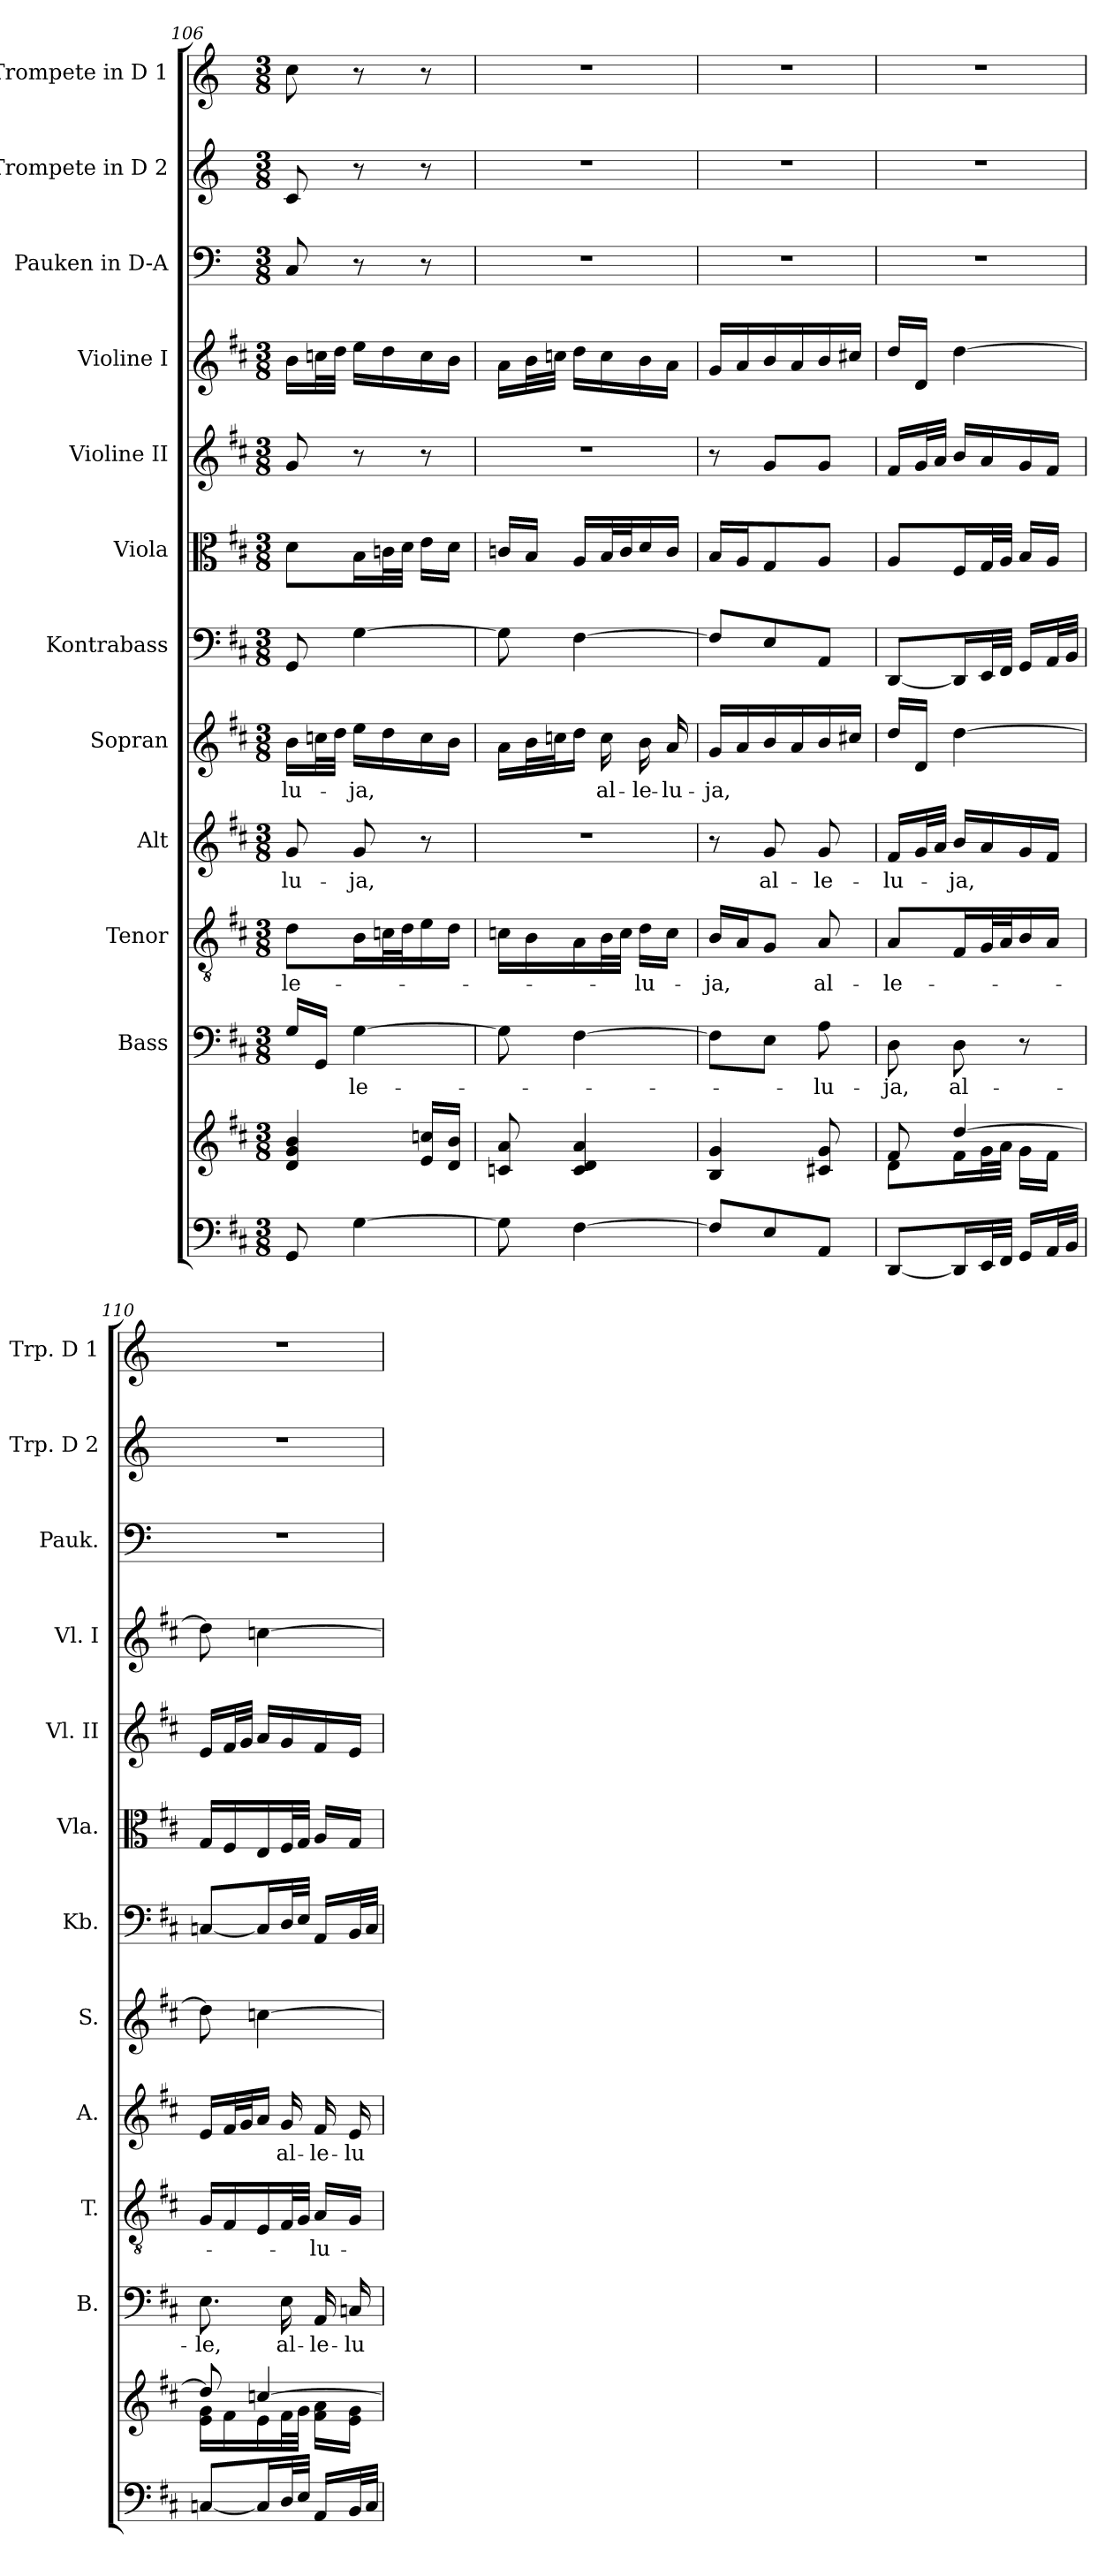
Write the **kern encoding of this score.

**kern	**kern	**kern	**text	**kern	**text	**kern	**text	**kern	**text	**kern	**kern	**kern	**kern	**kern	**kern	**kern
*part12	*part12	*part11	*part11	*part10	*part10	*part9	*part9	*part8	*part8	*part7	*part6	*part5	*part4	*part3	*part2	*part1
*staff13	*staff12	*staff11	*staff11	*staff10	*staff10	*staff9	*staff9	*staff8	*staff8	*staff7	*staff6	*staff5	*staff4	*staff3	*staff2	*staff1
*	*	*I"Bass	*	*I"Tenor	*	*I"Alt	*	*I"Sopran	*	*I"Kontrabass	*I"Viola	*I"Violine II	*I"Violine I	*I"Pauken in D-A	*I"Trompete in D 2	*I"Trompete in D 1
*	*	*I'B.	*	*I'T.	*	*I'A.	*	*I'S.	*	*I'Kb.	*I'Vla.	*I'Vl. II	*I'Vl. I	*I'Pauk.	*I'Trp. D 2	*I'Trp. D 1
*clefF4	*clefG2	*clefF4	*	*clefGv2	*	*clefG2	*	*clefG2	*	*clefF4	*clefC3	*clefG2	*clefG2	*clefF4	*clefG2	*clefG2
*	*	*	*	*	*	*	*	*	*	*ITrd7c12	*	*	*	*ITrd-1c-2	*ITrd-1c-2	*ITrd-1c-2
*k[f#c#]	*k[f#c#]	*k[f#c#]	*	*k[f#c#]	*	*k[f#c#]	*	*k[f#c#]	*	*k[f#c#]	*k[f#c#]	*k[f#c#]	*k[f#c#]	*k[f#c#]	*k[f#c#]	*k[f#c#]
*D:	*D:	*D:	*	*D:	*	*D:	*	*D:	*	*D:	*D:	*D:	*D:	*D:	*D:	*D:
*M3/8	*M3/8	*M3/8	*	*M3/8	*	*M3/8	*	*M3/8	*	*M3/8	*M3/8	*M3/8	*M3/8	*M3/8	*M3/8	*M3/8
=106	=106	=106	=106	=106	=106	=106	=106	=106	=106	=106	=106	=106	=106	=106	=106	=106
!	!	!	!	!	!LO:LY:b	!	!LO:LY:b	!	!LO:LY:b	!	!	!	!	!	!	!
8GG/	4d/ 4g/ 4b/	16G/LL	.	8d\L	-le-	8g/	-lu-	16b\LL	-lu-	8GGG/	8d\L	8g/	16b\LL	8D/	8d/	8dd\
.	.	16GG/JJ	.	.	.	.	.	32ccn\L	.	.	.	.	32ccn\L	.	.	.
.	.	.	.	.	.	.	.	32dd\JJJ	.	.	.	.	32dd\JJJ	.	.	.
!	!	!	!LO:LY:b	!	!	!	!LO:LY:b	!	!LO:LY:b	!	!	!	!	!	!	!
[4G\	.	[4G\	-le-	16B\L	.	8g/	-ja,	16ee\LL	-ja,	[4GG\	16B\L	8r	16ee\LL	8r	8r	8r
.	.	.	.	32cn\L	.	.	.	16dd\	.	.	32cn\L	.	16dd\	.	.	.
.	.	.	.	32d\J	.	.	.	.	.	.	32d\JJJ	.	.	.	.	.
.	16e/ 16ccn/LL	.	.	16e\	.	8r	.	16cc\	.	.	16e\LL	8r	16cc\	8r	8r	8r
.	16d/ 16b/JJ	.	.	16d\JJ	.	.	.	16b\JJ	.	.	16d\JJ	.	16b\JJ	.	.	.
=107	=107	=107	=107	=107	=107	=107	=107	=107	=107	=107	=107	=107	=107	=107	=107	=107
8G\]	8cn/ 8a/	8G\]	.	16cn\LL	.	4.r	.	16a\LL	.	8GG\]	16cn/LL	4.r	16a\LL	4.r	4.r	4.r
.	.	.	.	16B\	.	.	.	32b\L	.	.	16B/JJ	.	32b\L	.	.	.
.	.	.	.	.	.	.	.	32ccn\J	.	.	.	.	32ccn\JJJ	.	.	.
[4F#\	4c/ 4d/ 4a/	[4F#\	.	16A\	.	.	.	16dd\JJ	.	[4FF#\	16A/LL	.	16dd\LL	.	.	.
!	!	!	!	!	!	!	!	!	!LO:LY:b	!	!	!	!	!	!	!
.	.	.	.	32B\L	.	.	.	16cc\	al-	.	32B/L	.	16cc\	.	.	.
.	.	.	.	32c\JJJ	.	.	.	.	.	.	32c/J	.	.	.	.	.
!	!	!	!	!	!LO:LY:b	!	!	!	!LO:LY:b	!	!	!	!	!	!	!
.	.	.	.	16d\LL	-lu-	.	.	16b\	-le-	.	16d/	.	16b\	.	.	.
!	!	!	!	!	!	!	!	!	!LO:LY:b	!	!	!	!	!	!	!
.	.	.	.	16c\JJ	.	.	.	16a/	-lu-	.	16c/JJ	.	16a\JJ	.	.	.
=108	=108	=108	=108	=108	=108	=108	=108	=108	=108	=108	=108	=108	=108	=108	=108	=108
!	!	!	!	!	!LO:LY:b	!	!	!	!LO:LY:b	!	!	!	!	!	!	!
8F#/L]	4B/ 4g/	8F#\L]	.	16B/LL	-ja,	8r	.	16g/LL	-ja,	8FF#/L]	16B/LL	8r	16g/LL	4.r	4.r	4.r
.	.	.	.	16A/J	.	.	.	16a/	.	.	16A/J	.	16a/	.	.	.
!	!	!	!	!	!	!	!LO:LY:b	!	!	!	!	!	!	!	!	!
8E/	.	8E\J	.	8G/J	.	8g/	al-	16b/	.	8EE/	8G/	8g/L	16b/	.	.	.
.	.	.	.	.	.	.	.	16a/	.	.	.	.	16a/	.	.	.
!	!	!	!LO:LY:b	!	!LO:LY:b	!	!LO:LY:b	!	!	!	!	!	!	!	!	!
8AA/J	8c#X/ 8g/	8A\	-lu-	8A/	al-	8g/	-le-	16b/	.	8AAA/J	8A/J	8g/J	16b/	.	.	.
.	.	.	.	.	.	.	.	16cc#X/JJ	.	.	.	.	16cc#X/JJ	.	.	.
=109	=109	=109	=109	=109	=109	=109	=109	=109	=109	=109	=109	=109	=109	=109	=109	=109
*	*^	*	*	*	*	*	*	*	*	*	*	*	*	*	*	*
!	!	!	!	!LO:LY:b	!	!LO:LY:b	!	!LO:LY:b	!	!	!	!	!	!	!	!	!
[8DD/L	8f#/	8d\L	8D\	-ja,	8A/L	-le-	16f#/LL	-lu-	16dd/LL	.	[8DDD/L	8A/L	16f#/LL	16dd/LL	4.r	4.r	4.r
.	.	.	.	.	.	.	32g/L	.	16d/JJ	.	.	.	32g/L	16d/JJ	.	.	.
.	.	.	.	.	.	.	32a/JJJ	.	.	.	.	.	32a/JJJ	.	.	.	.
!	!	!	!	!LO:LY:b	!	!	!	!LO:LY:b	!	!	!	!	!	!	!	!	!
16DD/L]	[>4dd/	16f#\L	8D\	al-	16F#/L	.	16b/LL	-ja,	[4dd\	.	16DDD/L]	16F#/L	16b/LL	[4dd\	.	.	.
32EE/L	.	32g\L	.	.	32G/L	.	16a/	.	.	.	32EEE/L	32G/L	16a/	.	.	.	.
32FF#/JJJ	.	32a\JJJ	.	.	32A/J	.	.	.	.	.	32FFF#/JJJ	32A/JJJ	.	.	.	.	.
16GG/LL	.	16g\LL	8r	.	16B/	.	16g/	.	.	.	16GGG/LL	16B/LL	16g/	.	.	.	.
32AA/L	.	16f#\JJ	.	.	16A/JJ	.	16f#/JJ	.	.	.	32AAA/L	16A/JJ	16f#/JJ	.	.	.	.
32BB/JJJ	.	.	.	.	.	.	.	.	.	.	32BBB/JJJ	.	.	.	.	.	.
=110	=110	=110	=110	=110	=110	=110	=110	=110	=110	=110	=110	=110	=110	=110	=110	=110	=110
!	!	!	!	!LO:LY:b	!	!	!	!	!	!	!	!	!	!	!	!	!
[8Cn/L	8dd/]	16e\ 16g\LL	8.E\	-le,	16G/LL	.	16e/LL	.	8dd\]	.	[8CCn/L	16G/LL	16e/LL	8dd\]	4.r	4.r	4.r
.	.	16f#\	.	.	16F#/	.	32f#/L	.	.	.	.	16F#/	32f#/L	.	.	.	.
.	.	.	.	.	.	.	32g/J	.	.	.	.	.	32g/JJJ	.	.	.	.
16C/L]	[>4ccn/	16e\	.	.	16E/	.	16a/JJ	.	[4ccn\	.	16CC/L]	16E/	16a/LL	[4ccn\	.	.	.
!	!	!	!	!LO:LY:b	!	!	!	!LO:LY:b	!	!	!	!	!	!	!	!	!
32D/L	.	32f#\L	16E\	al-	32F#/L	.	16g/	al-	.	.	32DD/L	32F#/L	16g/	.	.	.	.
32E/JJJ	.	32g\JJJ	.	.	32G/JJJ	.	.	.	.	.	32EE/JJJ	32G/JJJ	.	.	.	.	.
!	!	!	!	!LO:LY:b	!	!LO:LY:b	!	!LO:LY:b	!	!	!	!	!	!	!	!	!
16AA/LL	.	16f#\ 16a\LL	16AA/	-le-	16A/LL	-lu-	16f#/	-le-	.	.	16AAA/LL	16A/LL	16f#/	.	.	.	.
!	!	!	!	!LO:LY:b	!	!	!	!LO:LY:b	!	!	!	!	!	!	!	!	!
32BB/L	.	16e\ 16g\JJ	16Cn/	-lu-	16G/JJ	.	16e/	-lu-	.	.	32BBB/L	16G/JJ	16e/JJ	.	.	.	.
32C/JJJ	.	.	.	.	.	.	.	.	.	.	32CC/JJJ	.	.	.	.	.	.
*	*v	*v	*	*	*	*	*	*	*	*	*	*	*	*	*	*	*
=	=	=	=	=	=	=	=	=	=	=	=	=	=	=	=	=
*-	*-	*-	*-	*-	*-	*-	*-	*-	*-	*-	*-	*-	*-	*-	*-	*-
